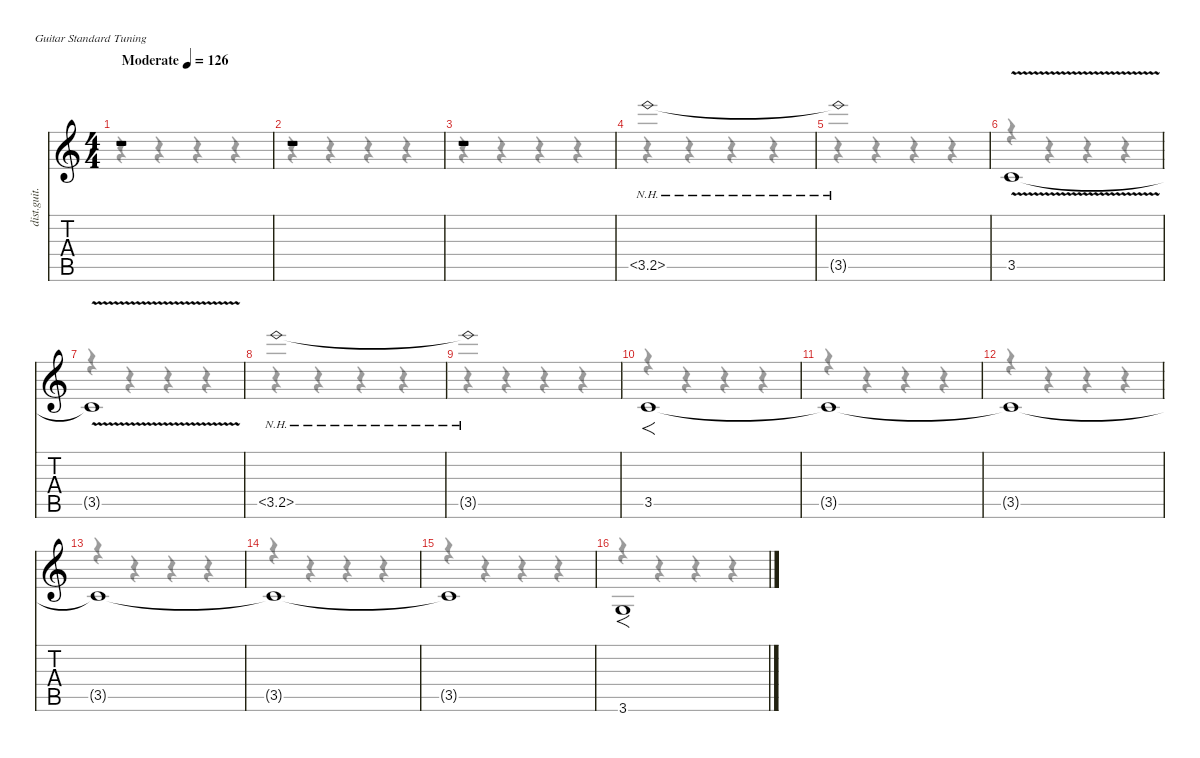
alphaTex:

\defaultSystemsLayout 4
\hideDynamics
\bracketExtendMode nobrackets
\otherSystemsTrackNameOrientation horizontal
\track ("Joe satriani overdubs" "dist.guit.") {instrument distortionguitar}
\staff {score tabs}
\tuning (E4 B3 G3 D3 A2 E2)
\voice
\ts (4 4)
\beaming (8 2 2 2 2)
\tempo (126 "Moderate")
\clef g2
\ks c
r.1{dy f instrument distortionguitar} |
r.1 |
r.1 |
3.5{nh}.1 |
3.5{nh t}.1 |
3.5{v}.1 |
3.5{v t}.1 |
3.5{nh}.1 |
3.5{nh t}.1 |
3.5.1{f} |
3.5{t}.1 |
3.5{t}.1 |
3.5{t}.1 |
3.5{t}.1 |
3.5{t}.1 |
3.6.1{f}
\voice
\clef g2
\ottava regular
\simile none
\ks c
r.4{dy mf} r.4 r.4 r.4 |
r.4 r.4 r.4 r.4 |
r.4 r.4 r.4 r.4 |
r.4 r.4 r.4 r.4 |
r.4 r.4 r.4 r.4 |
r.4 r.4 r.4 r.4 |
r.4 r.4 r.4 r.4 |
r.4 r.4 r.4 r.4 |
r.4 r.4 r.4 r.4 |
r.4 r.4 r.4 r.4 |
r.4 r.4 r.4 r.4 |
r.4 r.4 r.4 r.4 |
r.4 r.4 r.4 r.4 |
r.4 r.4 r.4 r.4 |
r.4 r.4 r.4 r.4 |
r.4 r.4 r.4 r.4
